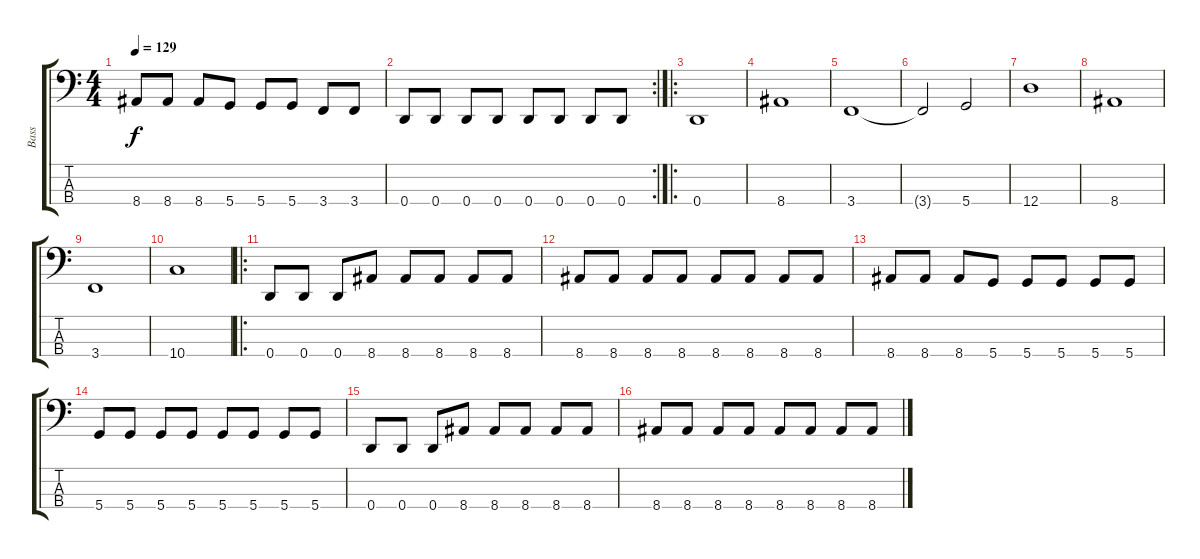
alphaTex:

\track ("Bass" "Bass") {instrument electricbassfinger}
\staff {score tabs}
\tuning (G2 D2 A1 D1) {hide}
\ts (4 4)
\tempo 129
\clef f4
\ks c
8.4.8{dy f} 8.4.8 8.4.8 5.4.8 5.4.8 5.4.8 3.4.8 3.4.8 |
\rc 2
0.4.8 0.4.8 0.4.8 0.4.8 0.4.8 0.4.8 0.4.8 0.4.8 |
\ro
0.4.1 |
8.4.1 |
3.4.1 |
3.4{t}.2 5.4.2 |
12.4.1 |
8.4.1 |
3.4.1 |
10.4.1 |
\ro
0.4.8 0.4.8 0.4.8 8.4.8 8.4.8 8.4.8 8.4.8 8.4.8 |
8.4.8 8.4.8 8.4.8 8.4.8 8.4.8 8.4.8 8.4.8 8.4.8 |
8.4.8 8.4.8 8.4.8 5.4.8 5.4.8 5.4.8 5.4.8 5.4.8 |
5.4.8 5.4.8 5.4.8 5.4.8 5.4.8 5.4.8 5.4.8 5.4.8 |
0.4.8 0.4.8 0.4.8 8.4.8 8.4.8 8.4.8 8.4.8 8.4.8 |
8.4.8 8.4.8 8.4.8 8.4.8 8.4.8 8.4.8 8.4.8 8.4.8
